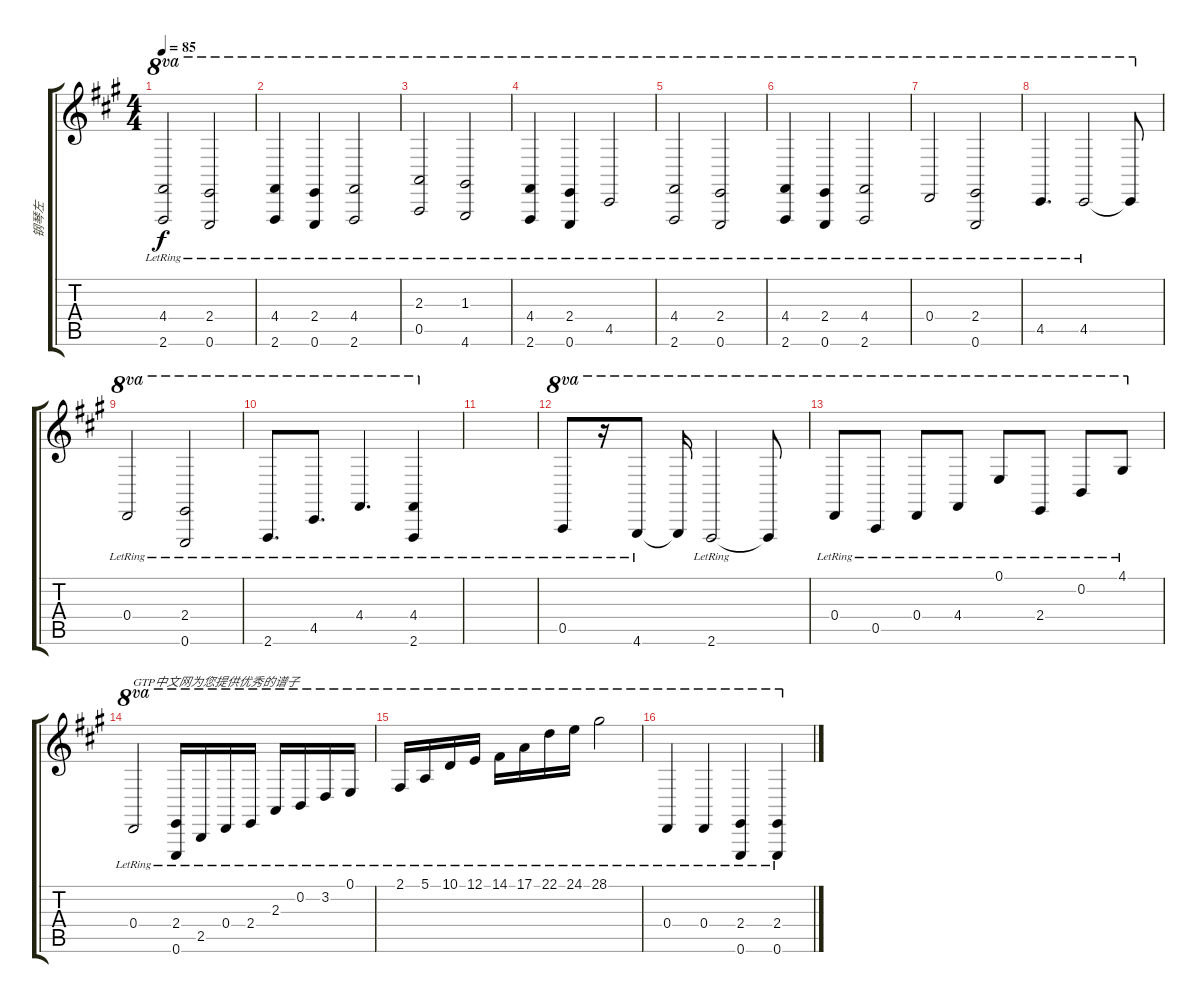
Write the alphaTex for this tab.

\track ("钢琴左" "钢琴左") {instrument acousticgrandpiano}
\staff {score tabs}
\tuning (E4 B3 G3 D3 A2 E2) {hide}
\ts (4 4)
\tempo 85
\clef g2
\ks a
(4.4{lr} 2.6{lr}).2{ot 8va dy f} (2.4{lr} 0.6{lr}).2{ot 8va} |
(4.4{lr} 2.6{lr}).4{ot 8va} (2.4{lr} 0.6{lr}).4{ot 8va} (4.4{lr} 2.6{lr}).2{ot 8va} |
(2.3{lr} 0.5{lr}).2{ot 8va} (1.3{lr} 4.6{lr}).2{ot 8va} |
(4.4{lr} 2.6{lr}).4{ot 8va} (2.4{lr} 0.6{lr}).4{ot 8va} 4.5{lr}.2{ot 8va} |
(4.4{lr} 2.6{lr}).2{ot 8va} (2.4{lr} 0.6{lr}).2{ot 8va} |
(4.4{lr} 2.6{lr}).4{ot 8va} (2.4{lr} 0.6{lr}).4{ot 8va} (4.4{lr} 2.6{lr}).2{ot 8va} |
0.4{lr}.2{ot 8va} (2.4{lr} 0.6{lr}).2{ot 8va} |
4.5{lr}.4{d ot 8va} 4.5{lr}.2{ot 8va} 4.5{t}.8{ot 8va} |
0.4{lr}.2{ot 8va} (2.4{lr} 0.6{lr}).2{ot 8va} |
2.6{lr}.8{d ot 8va} 4.5{lr}.8{d ot 8va} 4.4{lr}.4{d ot 8va} (4.4{lr} 2.6{lr}).4{ot 8va} |
|
0.5{lr}.8{ot 8va} r.16{ot 8va} 4.6{lr}.8{ot 8va} 4.6{t}.16{ot 8va} 2.6{lr}.2{ot 8va} 2.6{t}.8{ot 8va} |
0.4{lr}.8{ot 8va} 0.5{lr}.8{ot 8va} 0.4{lr}.8{ot 8va} 4.4{lr}.8{ot 8va} 0.1{lr}.8{ot 8va} 2.4{lr}.8{ot 8va} 0.2{lr}.8{ot 8va} 4.1{lr}.8{ot 8va} |
0.4{lr}.2{ot 8va txt "GTP中文网为您提供优秀的谱子"} (2.4{lr} 0.6{lr}).16{ot 8va} 2.5{lr}.16{ot 8va} 0.4{lr}.16{ot 8va} 2.4{lr}.16{ot 8va} 2.3{lr}.16{ot 8va} 0.2{lr}.16{ot 8va} 3.2{lr}.16{ot 8va} 0.1{lr}.16{ot 8va} |
2.1{lr}.16{ot 8va} 5.1{lr}.16{ot 8va} 10.1{lr}.16{ot 8va} 12.1{lr}.16{ot 8va} 14.1{lr}.16{ot 8va} 17.1{lr}.16{ot 8va} 22.1{lr}.16{ot 8va} 24.1{lr}.16{ot 8va} 28.1{lr}.2{ot 8va} |
0.4{lr}.4{ot 8va} 0.4{lr}.4{ot 8va} (2.4{lr} 0.6{lr}).4{ot 8va} (2.4{lr} 0.6{lr}).4{ot 8va}
